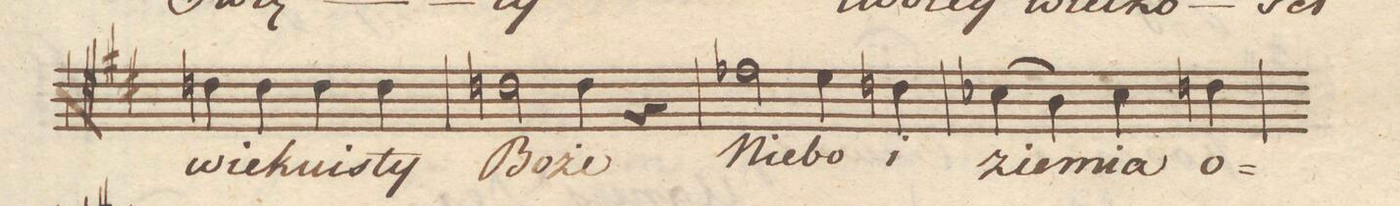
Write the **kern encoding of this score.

**kern	**text	**dynam
*I"Tenore.	*	*
*clefC4	*	*
*k[f#c#]	*	*
*met(c|)	*	*
*M2/2	*	*
4cn\	wie-	.
4c\	-ku-	.
4c\	-i-	.
4c\	-sty	.
=54	=54	=54
2cn\	Bo-	.
4c\	-że	.
4r	.	.
=55	=55	=55
2e-X\	nie-	.
4d\	-bo	.
4cn\	i	.
=56	=56	=56
(4B-X\	zie-	.
4A\)	.	.
4B-\	-mia	.
4cn\	o-	.
=57	=57	=57
*-	*-	*-
